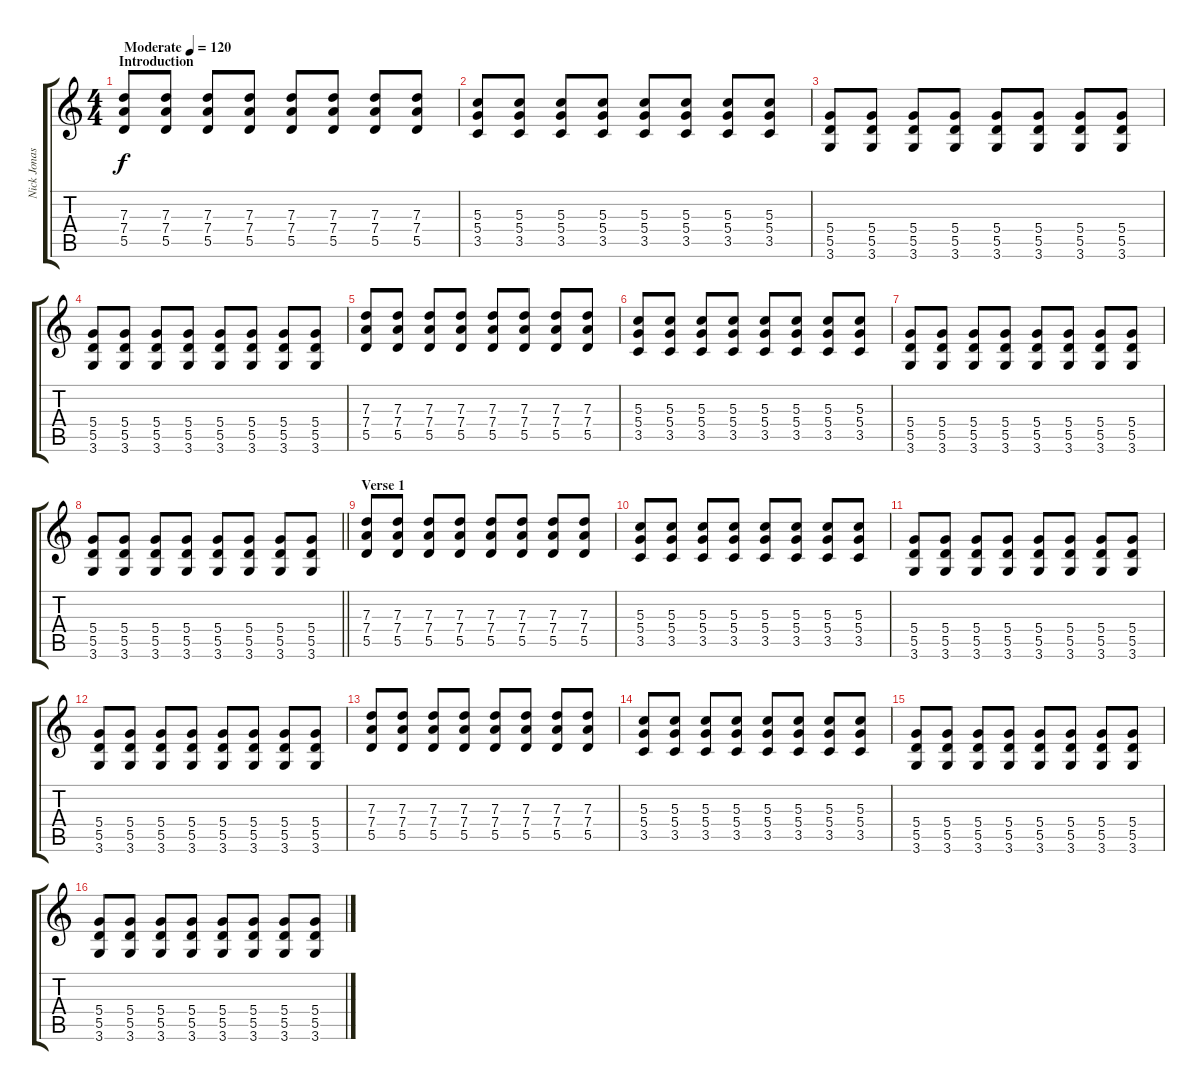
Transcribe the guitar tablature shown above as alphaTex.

\track ("Nick Jonas" "Nick Jonas") {instrument distortionguitar}
\staff {score tabs}
\tuning (E4 B3 G3 D3 A2 E2) {hide}
\ts (4 4)
\section ("" "Introduction")
\tempo (120 "Moderate")
\clef g2
\ks c
(7.3 7.4 5.5).8{dy f instrument distortionguitar} (7.3 7.4 5.5).8 (7.3 7.4 5.5).8 (7.3 7.4 5.5).8 (7.3 7.4 5.5).8 (7.3 7.4 5.5).8 (7.3 7.4 5.5).8 (7.3 7.4 5.5).8 |
(5.3 5.4 3.5).8 (5.3 5.4 3.5).8 (5.3 5.4 3.5).8 (5.3 5.4 3.5).8 (5.3 5.4 3.5).8 (5.3 5.4 3.5).8 (5.3 5.4 3.5).8 (5.3 5.4 3.5).8 |
(5.4 5.5 3.6).8 (5.4 5.5 3.6).8 (5.4 5.5 3.6).8 (5.4 5.5 3.6).8 (5.4 5.5 3.6).8 (5.4 5.5 3.6).8 (5.4 5.5 3.6).8 (5.4 5.5 3.6).8 |
(5.4 5.5 3.6).8 (5.4 5.5 3.6).8 (5.4 5.5 3.6).8 (5.4 5.5 3.6).8 (5.4 5.5 3.6).8 (5.4 5.5 3.6).8 (5.4 5.5 3.6).8 (5.4 5.5 3.6).8 |
(7.3 7.4 5.5).8 (7.3 7.4 5.5).8 (7.3 7.4 5.5).8 (7.3 7.4 5.5).8 (7.3 7.4 5.5).8 (7.3 7.4 5.5).8 (7.3 7.4 5.5).8 (7.3 7.4 5.5).8 |
(5.3 5.4 3.5).8 (5.3 5.4 3.5).8 (5.3 5.4 3.5).8 (5.3 5.4 3.5).8 (5.3 5.4 3.5).8 (5.3 5.4 3.5).8 (5.3 5.4 3.5).8 (5.3 5.4 3.5).8 |
(5.4 5.5 3.6).8 (5.4 5.5 3.6).8 (5.4 5.5 3.6).8 (5.4 5.5 3.6).8 (5.4 5.5 3.6).8 (5.4 5.5 3.6).8 (5.4 5.5 3.6).8 (5.4 5.5 3.6).8 |
\barLineRight lightlight
(5.4 5.5 3.6).8 (5.4 5.5 3.6).8 (5.4 5.5 3.6).8 (5.4 5.5 3.6).8 (5.4 5.5 3.6).8 (5.4 5.5 3.6).8 (5.4 5.5 3.6).8 (5.4 5.5 3.6).8 |
\section ("" "Verse 1")
(7.3 7.4 5.5).8 (7.3 7.4 5.5).8 (7.3 7.4 5.5).8 (7.3 7.4 5.5).8 (7.3 7.4 5.5).8 (7.3 7.4 5.5).8 (7.3 7.4 5.5).8 (7.3 7.4 5.5).8 |
(5.3 5.4 3.5).8 (5.3 5.4 3.5).8 (5.3 5.4 3.5).8 (5.3 5.4 3.5).8 (5.3 5.4 3.5).8 (5.3 5.4 3.5).8 (5.3 5.4 3.5).8 (5.3 5.4 3.5).8 |
(5.4 5.5 3.6).8 (5.4 5.5 3.6).8 (5.4 5.5 3.6).8 (5.4 5.5 3.6).8 (5.4 5.5 3.6).8 (5.4 5.5 3.6).8 (5.4 5.5 3.6).8 (5.4 5.5 3.6).8 |
(5.4 5.5 3.6).8 (5.4 5.5 3.6).8 (5.4 5.5 3.6).8 (5.4 5.5 3.6).8 (5.4 5.5 3.6).8 (5.4 5.5 3.6).8 (5.4 5.5 3.6).8 (5.4 5.5 3.6).8 |
(7.3 7.4 5.5).8 (7.3 7.4 5.5).8 (7.3 7.4 5.5).8 (7.3 7.4 5.5).8 (7.3 7.4 5.5).8 (7.3 7.4 5.5).8 (7.3 7.4 5.5).8 (7.3 7.4 5.5).8 |
(5.3 5.4 3.5).8 (5.3 5.4 3.5).8 (5.3 5.4 3.5).8 (5.3 5.4 3.5).8 (5.3 5.4 3.5).8 (5.3 5.4 3.5).8 (5.3 5.4 3.5).8 (5.3 5.4 3.5).8 |
(5.4 5.5 3.6).8 (5.4 5.5 3.6).8 (5.4 5.5 3.6).8 (5.4 5.5 3.6).8 (5.4 5.5 3.6).8 (5.4 5.5 3.6).8 (5.4 5.5 3.6).8 (5.4 5.5 3.6).8 |
(5.4 5.5 3.6).8 (5.4 5.5 3.6).8 (5.4 5.5 3.6).8 (5.4 5.5 3.6).8 (5.4 5.5 3.6).8 (5.4 5.5 3.6).8 (5.4 5.5 3.6).8 (5.4 5.5 3.6).8
